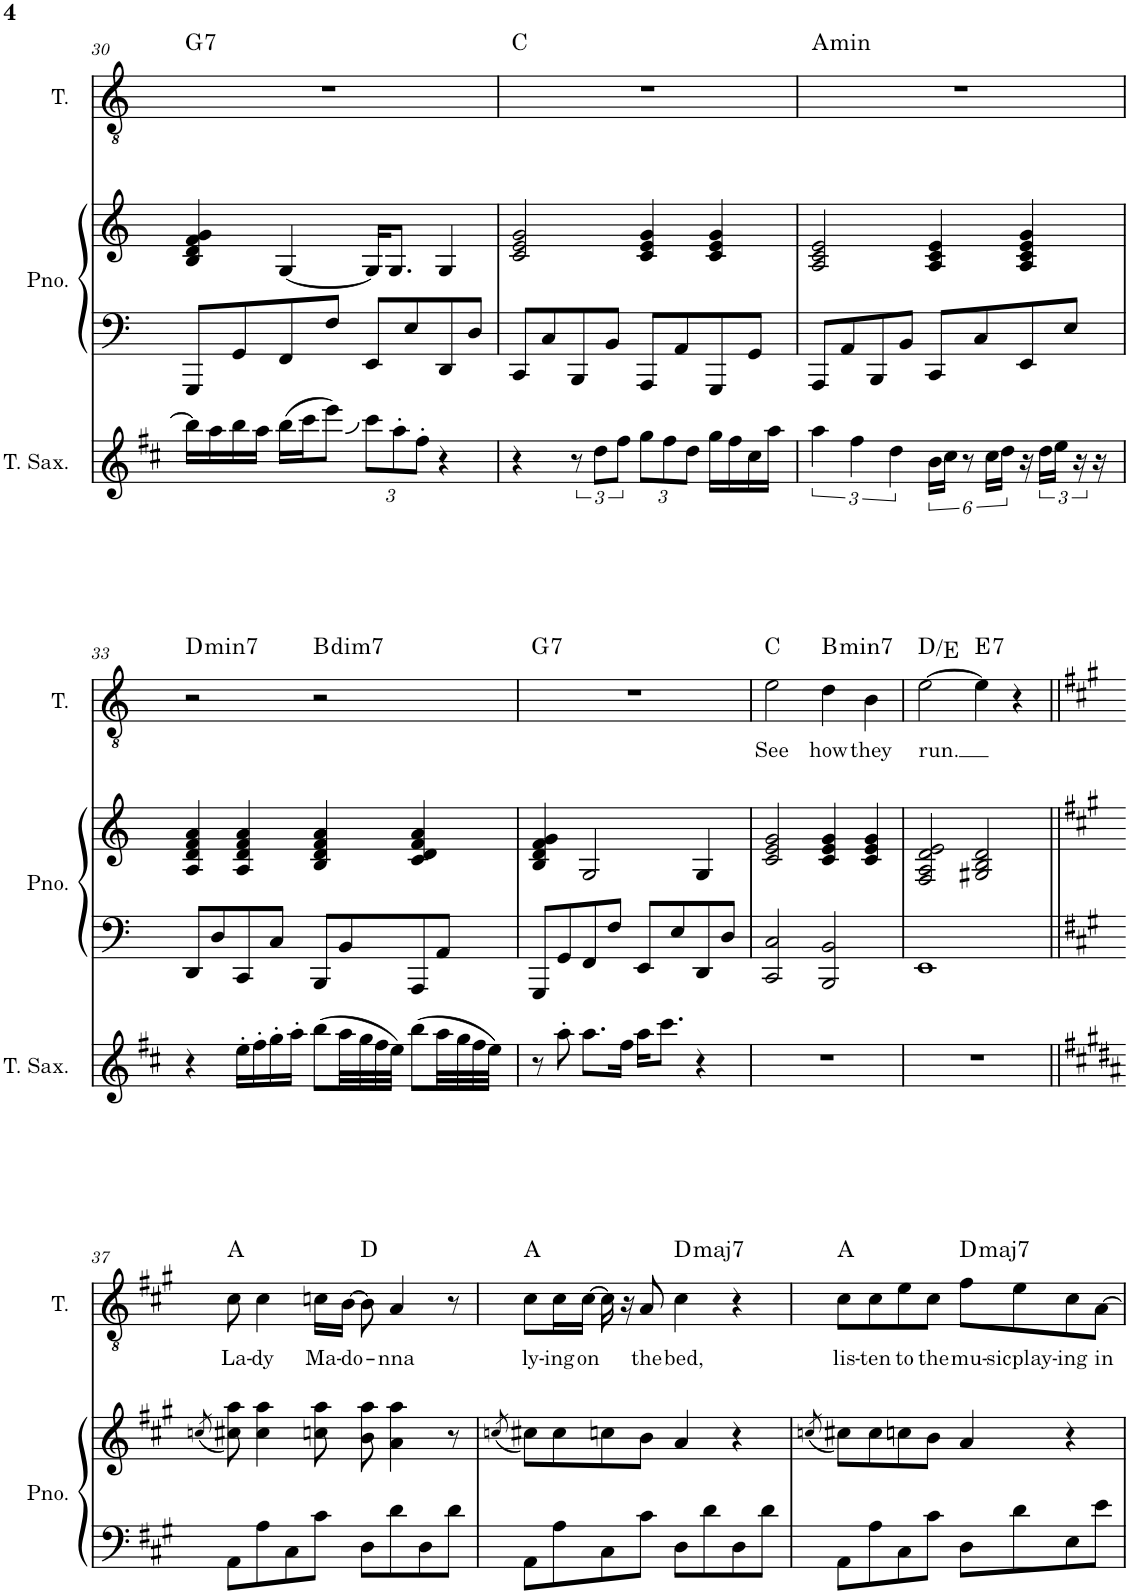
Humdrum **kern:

**kern	**kern	**kern	**kern	**text	**harte
*part3	*part2	*part2	*part1	*part1	*part1
*staff4	*staff3	*staff2	*staff1	*staff1	*
*I"Tenor Saxophone	*I"Piano	*	*I"Tenor	*	*
*I'T. Sax.	*I'Pno.	*	*I'T.	*	*
!!LO:PB:g=z
*clefG2	*clefF4	*clefG2	*clefGv2	*	*
*Trd8c14	*	*	*	*	*
*k[f#c#]	*k[]	*k[]	*k[]	*	*
*M4/4	*M4/4	*M4/4	*M4/4	*	*
=30	=30	=30	=30	=30	=30
!	!	!	!	!	!LO:H:kt=7
16bb\LL]	8GGG/L	4B/ 4d/ 4f/ 4g/	1r	.	G:7
16aa\	.	.	.	.	.
16bb\	8GG/	.	.	.	.
16aa\JJ	.	.	.	.	.
(16bb\LL	8FF/	[4G/	.	.	.
16ccc#\J	.	.	.	.	.
8eee\J)	8F/J	.	.	.	.
*Xbrackettup	*	*	*	*	*
12ccc#\L	8EE/L	16G/KL]	.	.	.
.	.	8.G/J	.	.	.
12aa'\	.	.	.	.	.
.	8E/	.	.	.	.
12ff#'\J	.	.	.	.	.
4r	8DD/	4G/	.	.	.
.	8D/J	.	.	.	.
=31	=31	=31	=31	=31	=31
4r	8CC/L	2c/ 2e/ 2g/	1r	.	C:maj
.	8C/	.	.	.	.
*brackettup	*	*	*	*	*
12r	8BBB/	.	.	.	.
12dd\L	.	.	.	.	.
.	8BB/J	.	.	.	.
12ff#\J	.	.	.	.	.
*Xbrackettup	*	*	*	*	*
12gg\L	8AAA/L	4c/ 4e/ 4g/	.	.	.
12ff#\	.	.	.	.	.
.	8AA/	.	.	.	.
12dd\J	.	.	.	.	.
16gg\LL	8GGG/	4c/ 4e/ 4g/	.	.	.
16ff#\	.	.	.	.	.
16cc#\	8GG/J	.	.	.	.
16aa\JJ	.	.	.	.	.
=32	=32	=32	=32	=32	=32
*brackettup	*	*	*	*	*
!	!	!	!	!	!LO:H:kt=min
6aa\	8AAA/L	2A/ 2c/ 2e/	1r	.	A:min
.	8AA/	.	.	.	.
6ff#\	.	.	.	.	.
.	8BBB/	.	.	.	.
6dd\	.	.	.	.	.
.	8BB/J	.	.	.	.
24b\LL	8CC/L	4A/ 4c/ 4e/	.	.	.
24cc#\JJ	.	.	.	.	.
12r	.	.	.	.	.
.	8C/	.	.	.	.
24cc#\LL	.	.	.	.	.
24dd\JJ	.	.	.	.	.
16r	8EE/	4A/ 4c/ 4e/ 4g/	.	.	.
24dd\LL	.	.	.	.	.
24ee\JJ	.	.	.	.	.
.	8E/J	.	.	.	.
24r	.	.	.	.	.
16r	.	.	.	.	.
!!LO:LB:g=z
=33	=33	=33	=33	=33	=33
!	!	!	!	!	!LO:H:kt=min7
4r	8DD/L	4A/ 4d/ 4f/ 4a/	2r	.	D:min7
.	8D/	.	.	.	.
16ee'\LL	8CC/	4A/ 4d/ 4f/ 4a/	.	.	.
16ff#'\	.	.	.	.	.
16gg'\	8C/J	.	.	.	.
16aa'\JJ	.	.	.	.	.
!	!	!	!	!	!LO:H:kt=dim7
(8bb\L	8BBB/L	4B/ 4d/ 4f/ 4a/	2r	.	B:dim7
32aa\LL	8BB/	.	.	.	.
32gg\	.	.	.	.	.
32ff#\	.	.	.	.	.
32ee\JJJ)	.	.	.	.	.
(8bb\L	8AAA/	4c/ 4d/ 4f/ 4a/	.	.	.
32aa\LL	8AA/J	.	.	.	.
32gg\	.	.	.	.	.
32ff#\	.	.	.	.	.
32ee\JJJ)	.	.	.	.	.
=34	=34	=34	=34	=34	=34
!	!	!	!	!	!LO:H:kt=7
8r	8GGG/L	4B/ 4d/ 4f/ 4g/	1r	.	G:7
8aa'\	8GG/	.	.	.	.
8.aa\L	8FF/	2G/	.	.	.
.	8F/J	.	.	.	.
16ff#\Jk	.	.	.	.	.
16aa\KL	8EE/L	.	.	.	.
8.ccc#\J	.	.	.	.	.
.	8E/	.	.	.	.
4r	8DD/	4G/	.	.	.
.	8D/J	.	.	.	.
=35	=35	=35	=35	=35	=35
!	!	!	!	!LO:LY:b	!
1r	2CC/ 2C/	2c/ 2e/ 2g/	2e\	See	C:maj
!	!	!	!	!LO:LY:b	!LO:H:kt=min7
.	2BBB/ 2BB/	4c/ 4e/ 4g/	4d\	how	B:min7
!	!	!	!	!LO:LY:b	!
.	.	4c/ 4e/ 4g/	4B\	they	.
=36	=36	=36	=36	=36	=36
!	!	!	!	!LO:LY:b	!
1r	1EE	2F/ 2A/ 2d/ 2e/	[2e\	run.	D:maj/2
!	!	!	!	!	!LO:H:kt=7
.	.	2G#X/ 2B/ 2d/	4e\]	.	E:7
.	.	.	4r	.	.
!!LO:LB:g=z
=37||	=37||	=37||	=37||	=37||	=37||
*k[f#c#g#d#a#]	*k[f#c#g#]	*k[f#c#g#]	*k[f#c#g#]	*	*
.	.	(8qccn/	.	.	.
!	!	!	!	!LO:LY:b	!
1r	8AA\L	8cc#X\ 8aa\)	8c#\	La-	A:maj
!	!	!	!	!LO:LY:b	!
.	8A\	4cc#\ 4aa\	4c#\	-dy	.
.	8C#\	.	.	.	.
!	!	!	!	!LO:LY:b	!
.	8c#\J	8ccn\ 8aa\	16cn\LL	Ma-	.
!	!	!	!	!LO:LY:b	!
.	.	.	[16B\JJ	-do-	.
.	8D\L	8b\ 8aa\	8B\]	.	D:maj
!	!	!	!	!LO:LY:b	!
.	8d\	4a\ 4aa\	4A/	-nna	.
.	8D\	.	.	.	.
.	8d\J	8r	8r	.	.
=38	=38	=38	=38	=38	=38
.	.	(8qccn/	.	.	.
!	!	!	!	!LO:LY:b	!
1r	8AA\L	8cc#X\L)	8c#\L	ly-	A:maj
!	!	!	!	!LO:LY:b	!
.	8A\	8cc#\	16c#\L	-ing	.
!	!	!	!	!LO:LY:b	!
.	.	.	[16c#\JJ	on	.
.	8C#\	8ccn\	16c#\]	.	.
.	.	.	16r	.	.
!	!	!	!	!LO:LY:b	!
.	8c#\J	8b\J	8A/	the	.
!	!	!	!	!LO:LY:b	!LO:H:kt=maj7
.	8D\L	4a/	4c#\	bed,	D:maj7
.	8d\	.	.	.	.
.	8D\	4r	4r	.	.
.	8d\J	.	.	.	.
=39	=39	=39	=39	=39	=39
.	.	(8qccn/	.	.	.
!	!	!	!	!LO:LY:b	!
1r	8AA\L	8cc#X\L)	8c#\L	lis-	A:maj
!	!	!	!	!LO:LY:b	!
.	8A\	8cc#\	8c#\	-ten	.
!	!	!	!	!LO:LY:b	!
.	8C#\	8ccn\	8e\	to	.
!	!	!	!	!LO:LY:b	!
.	8c#\J	8b\J	8c#\J	the	.
!	!	!	!	!LO:LY:b	!LO:H:kt=maj7
.	8D\L	4a/	8f#\L	mu-	D:maj7
!	!	!	!	!LO:LY:b	!
.	8d\	.	8e\	-sicplay-	.
!	!	!	!	!LO:LY:b	!
.	8E\	4r	8c#\	-ing	.
!	!	!	!	!LO:LY:b	!
.	8e\J	.	[8A\J	in	.
=	=	=	=	=	=
*-	*-	*-	*-	*-	*-
